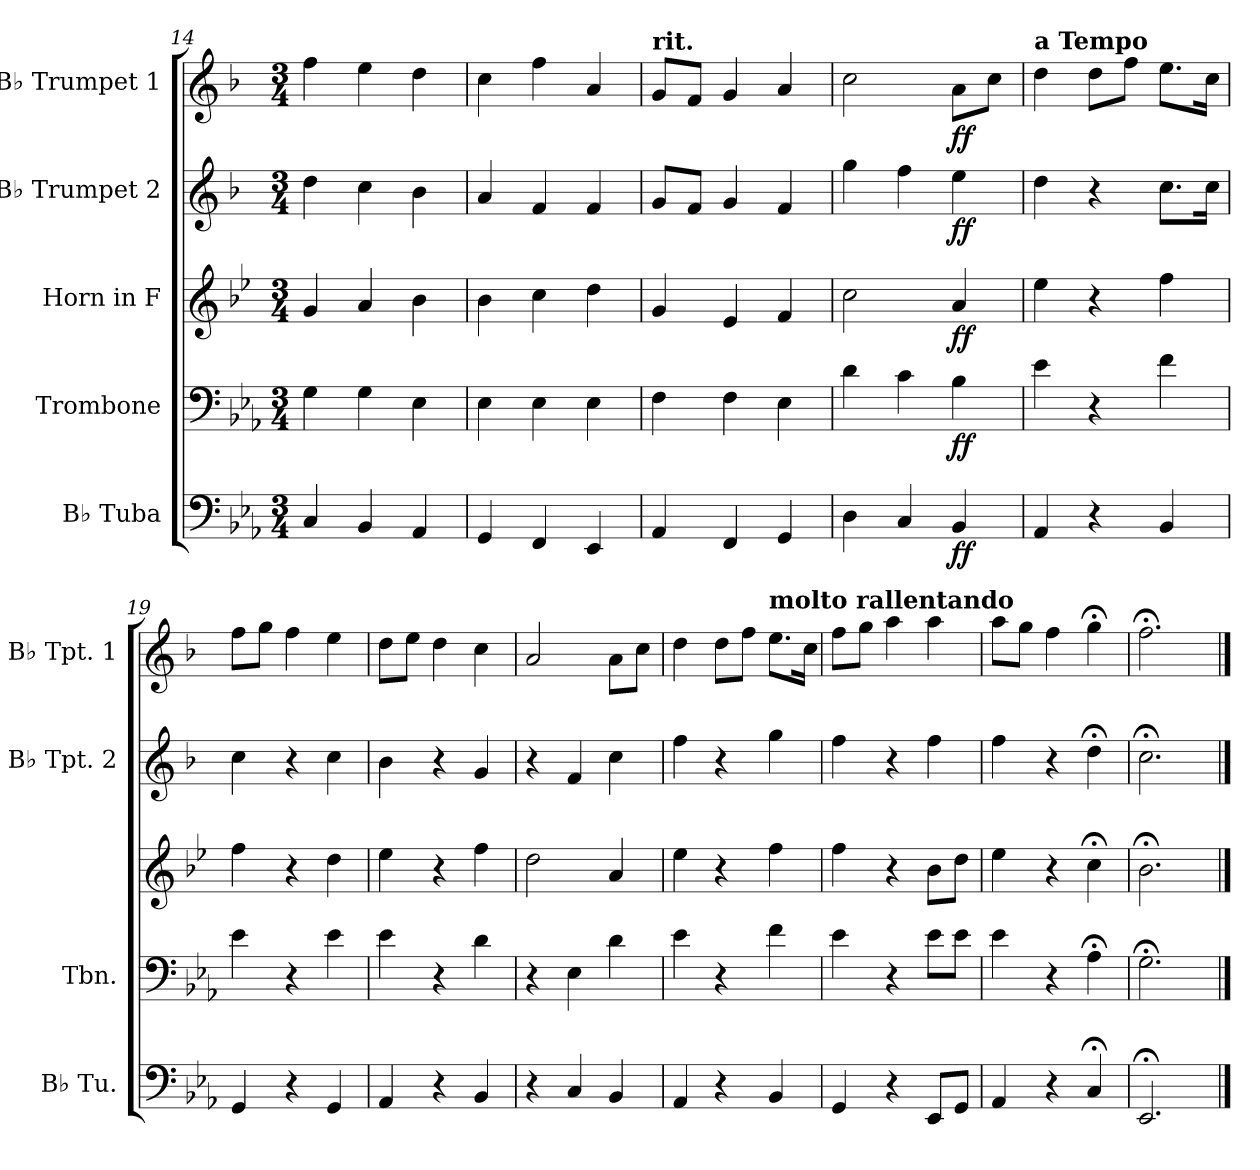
**kern	**dynam	**kern	**dynam	**kern	**dynam	**kern	**dynam	**kern	**dynam
*part5	*part5	*part4	*part4	*part3	*part3	*part2	*part2	*part1	*part1
*staff5	*staff5	*staff4	*staff4	*staff3	*staff3	*staff2	*staff2	*staff1	*staff1
*I"B♭ Tuba	*	*I"Trombone	*	*I"Horn in F	*	*I"B♭ Trumpet 2	*	*I"B♭ Trumpet 1	*
*I'B♭ Tu.	*	*I'Tbn.	*	*	*	*I'B♭ Tpt. 2	*	*I'B♭ Tpt. 1	*
*clefF4	*	*clefF4	*	*clefG2	*	*clefG2	*	*clefG2	*
*	*	*	*	*ITrd4c7	*	*ITrd1c2	*	*ITrd1c2	*
*k[b-e-a-]	*	*k[b-e-a-]	*	*k[b-e-a-]	*	*k[b-e-a-]	*	*k[b-e-a-]	*
*M3/4	*	*M3/4	*	*M3/4	*	*M3/4	*	*M3/4	*
=14	=14	=14	=14	=14	=14	=14	=14	=14	=14
4C/	.	4G\	.	4c/	.	4cc\	.	4ee-\	.
4BB-/	.	4G\	.	4d/	.	4b-\	.	4dd\	.
4AA-/	.	4E-\	.	4e-\	.	4a-\	.	4cc\	.
=15	=15	=15	=15	=15	=15	=15	=15	=15	=15
4GG/	.	4E-\	.	4e-\	.	4g/	.	4b-\	.
4FF/	.	4E-\	.	4f\	.	4e-/	.	4ee-\	.
4EE-/	.	4E-\	.	4g\	.	4e-/	.	4g/	.
!!LO:PB:g=z
=16	=16	=16	=16	=16	=16	=16	=16	=16	=16
*	*	*	*	*	*	*	*	*MM69	*
!	!	!	!	!	!	!	!	!LO:TX:a:B:t=rit.	!
4AA-/	.	4F\	.	4c/	.	8f/L	.	8f/L	.
*	*	*	*	*	*	*	*	*MM68	*
.	.	.	.	.	.	8e-/J	.	8e-/J	.
*	*	*	*	*	*	*	*	*MM67	*
4FF/	.	4F\	.	4A-/	.	4f/	.	4f/	.
*	*	*	*	*	*	*	*	*MM66	*
4GG/	.	4E-\	.	4B-/	.	4e-/	.	4g/	.
=17	=17	=17	=17	=17	=17	=17	=17	=17	=17
*	*	*	*	*	*	*	*	*MM65	*
4D\	.	4d\	.	2f\	.	4ff\	.	2b-\	.
4C/	.	4c\	.	.	.	4ee-\	.	.	.
!	!LO:DY:b	!	!LO:DY:b	!	!LO:DY:b	!	!LO:DY:b	!	!LO:DY:b
4BB-/	ff	4B-\	ff	4d/	ff	4dd\	ff	8g\L	ff
.	.	.	.	.	.	.	.	8b-\J	.
=18	=18	=18	=18	=18	=18	=18	=18	=18	=18
!	!	!	!	!	!	!	!	!LO:TX:a:B:t=a Tempo	!
4AA-/	.	4e-\	.	4a-\	.	4cc\	.	4cc\	.
4r	.	4r	.	4r	.	4r	.	8cc\L	.
.	.	.	.	.	.	.	.	8ee-\J	.
4BB-/	.	4f\	.	4b-\	.	8.b-\L	.	8.dd\L	.
.	.	.	.	.	.	16b-\Jk	.	16b-\Jk	.
=19	=19	=19	=19	=19	=19	=19	=19	=19	=19
4GG/	.	4e-\	.	4b-\	.	4b-\	.	8ee-\L	.
.	.	.	.	.	.	.	.	8ff\J	.
4r	.	4r	.	4r	.	4r	.	4ee-\	.
4GG/	.	4e-\	.	4g\	.	4b-\	.	4dd\	.
=20	=20	=20	=20	=20	=20	=20	=20	=20	=20
4AA-/	.	4e-\	.	4a-\	.	4a-\	.	8cc\L	.
.	.	.	.	.	.	.	.	8dd\J	.
4r	.	4r	.	4r	.	4r	.	4cc\	.
4BB-/	.	4d\	.	4b-\	.	4f/	.	4b-\	.
=21	=21	=21	=21	=21	=21	=21	=21	=21	=21
4r	.	4r	.	2g\	.	4r	.	2g/	.
4C/	.	4E-\	.	.	.	4e-/	.	.	.
4BB-/	.	4d\	.	4d/	.	4b-\	.	8g\L	.
.	.	.	.	.	.	.	.	8b-\J	.
=22	=22	=22	=22	=22	=22	=22	=22	=22	=22
4AA-/	.	4e-\	.	4a-\	.	4ee-\	.	4cc\	.
4r	.	4r	.	4r	.	4r	.	8cc\L	.
.	.	.	.	.	.	.	.	8ee-\J	.
*	*	*	*	*	*	*	*	*MM64	*
!	!	!	!	!	!	!	!	!LO:TX:a:B:t=molto rallentando	!
4BB-/	.	4f\	.	4b-\	.	4ff\	.	8.dd\L	.
.	.	.	.	.	.	.	.	16b-\Jk	.
!!LO:LB:g=z
=23	=23	=23	=23	=23	=23	=23	=23	=23	=23
*	*	*	*	*	*	*	*	*MM63	*
4GG/	.	4e-\	.	4b-\	.	4ee-\	.	8ee-\L	.
*	*	*	*	*	*	*	*	*MM62	*
.	.	.	.	.	.	.	.	8ff\J	.
*	*	*	*	*	*	*	*	*MM61	*
4r	.	4r	.	4r	.	4r	.	4gg\	.
*	*	*	*	*	*	*	*	*MM60	*
8EE-/L	.	8e-\L	.	8e-\L	.	4ee-\	.	4gg\	.
8GG/J	.	8e-\J	.	8g\J	.	.	.	.	.
=24	=24	=24	=24	=24	=24	=24	=24	=24	=24
*	*	*	*	*	*	*	*	*MM53	*
4AA-/	.	4e-\	.	4a-\	.	4ee-\	.	8gg\L	.
.	.	.	.	.	.	.	.	8ff\J	.
*	*	*	*	*	*	*	*	*MM49	*
4r	.	4r	.	4r	.	4r	.	4ee-\	.
*	*	*	*	*	*	*	*	*MM25	*
4C;</	.	4A-;<\	.	4f;<\	.	4cc;<\	.	4ff;<\	.
=25	=25	=25	=25	=25	=25	=25	=25	=25	=25
*	*	*	*	*	*	*	*	*MM50	*
2.EE-;</	.	2.G;<\	.	2.e-;<\	.	2.b-;<\	.	2.ee-;<\	.
==	==	==	==	==	==	==	==	==	==
*-	*-	*-	*-	*-	*-	*-	*-	*-	*-
